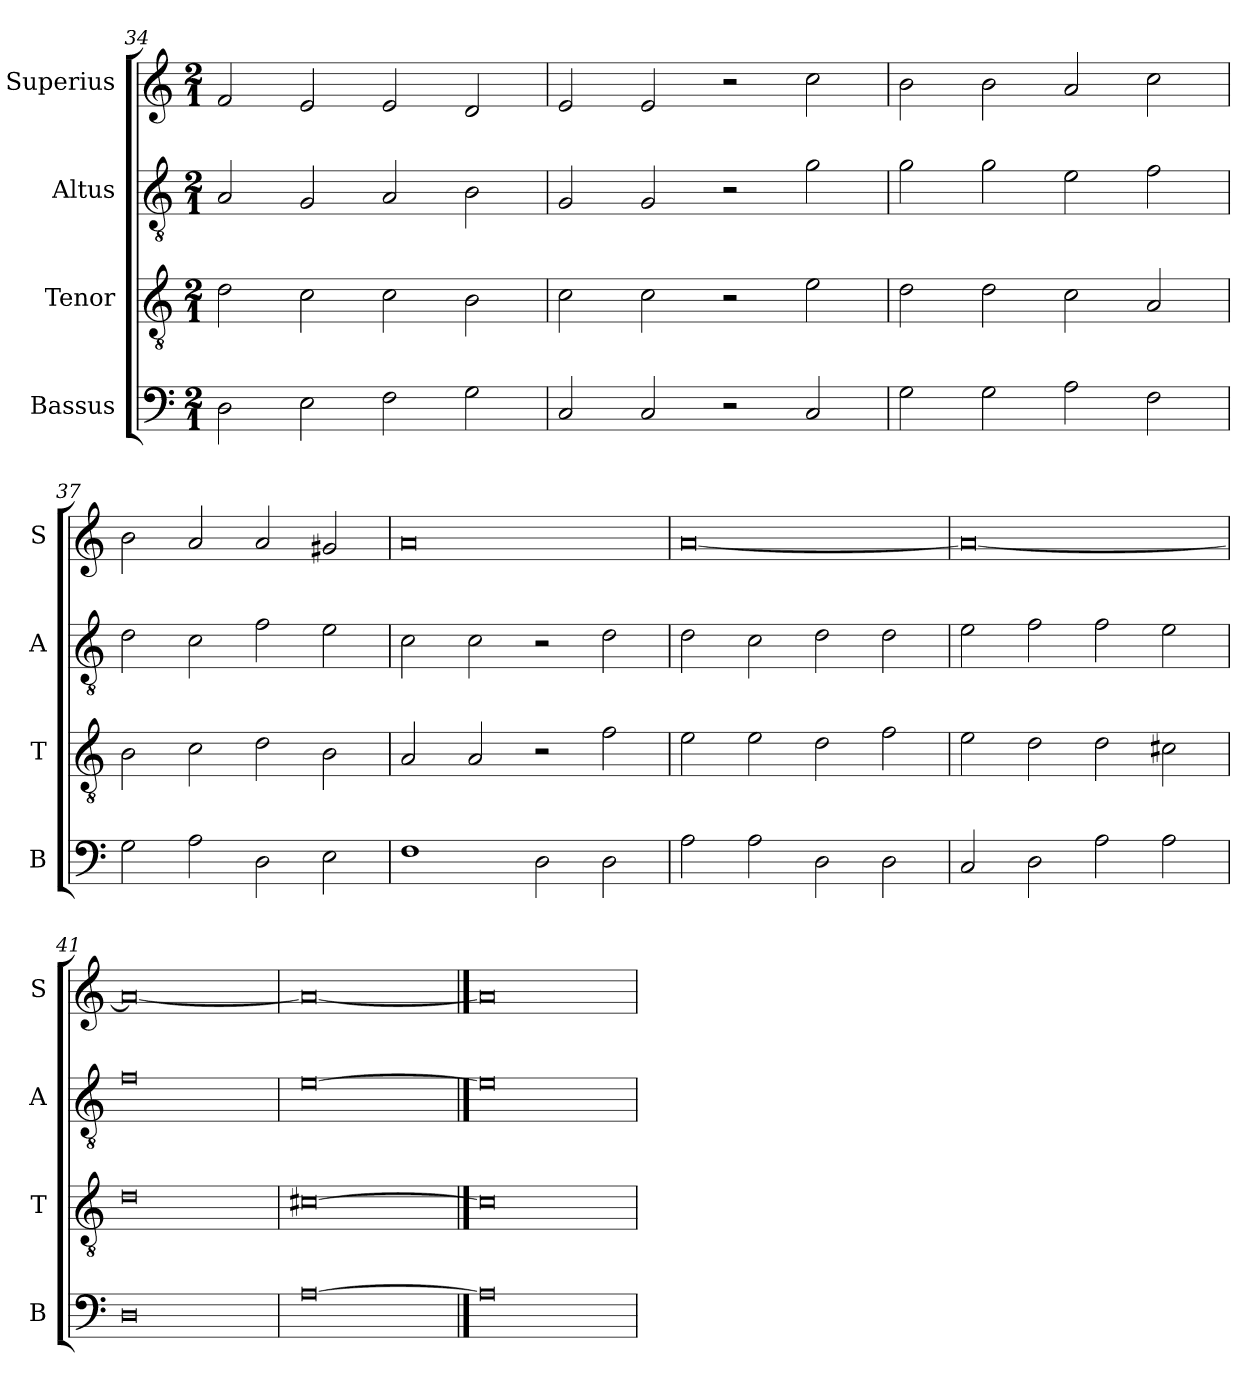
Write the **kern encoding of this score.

**kern	**kern	**kern	**kern
*part4	*part3	*part2	*part1
*staff4	*staff3	*staff2	*staff1
*I"Bassus	*I"Tenor	*I"Altus	*I"Superius
*I'B	*I'T	*I'A	*I'S
*clefF4	*clefGv2	*clefGv2	*clefG2
*k[]	*k[]	*k[]	*k[]
*C:	*C:	*C:	*C:
*M2/1	*M2/1	*M2/1	*M2/1
=34	=34	=34	=34
2D	2d	2A	2f
2E	2c	2G	2e
2F	2c	2A	2e
2G	2B	2B	2d
=35	=35	=35	=35
2C	2c	2G	2e
2C	2c	2G	2e
2r	2r	2r	2r
2C	2e	2g	2cc
=36	=36	=36	=36
2G	2d	2g	2b
2G	2d	2g	2b
2A	2c	2e	2a
2F	2A	2f	2cc
=37	=37	=37	=37
2G	2B	2d	2b
2A	2c	2c	2a
2D	2d	2f	2a
2E	2B	2e	2g#X
=38	=38	=38	=38
1F	2A	2c	0a
.	2A	2c	.
2D	2r	2r	.
2D	2f	2d	.
=39	=39	=39	=39
2A	2e	2d	[0a
2A	2e	2c	.
2D	2d	2d	.
2D	2f	2d	.
=40	=40	=40	=40
2C	2e	2e	0a_
2D	2d	2f	.
2A	2d	2f	.
2A	2c#X	2e	.
=41	=41	=41	=41
0D	0d	0f	0a_
=42	=42	=42	=42
[0A	[0c#X	[0e	0a_
==43	==43	==43	==43
0A]	0c#]	0e]	0a]
=	=	=	=
*-	*-	*-	*-
